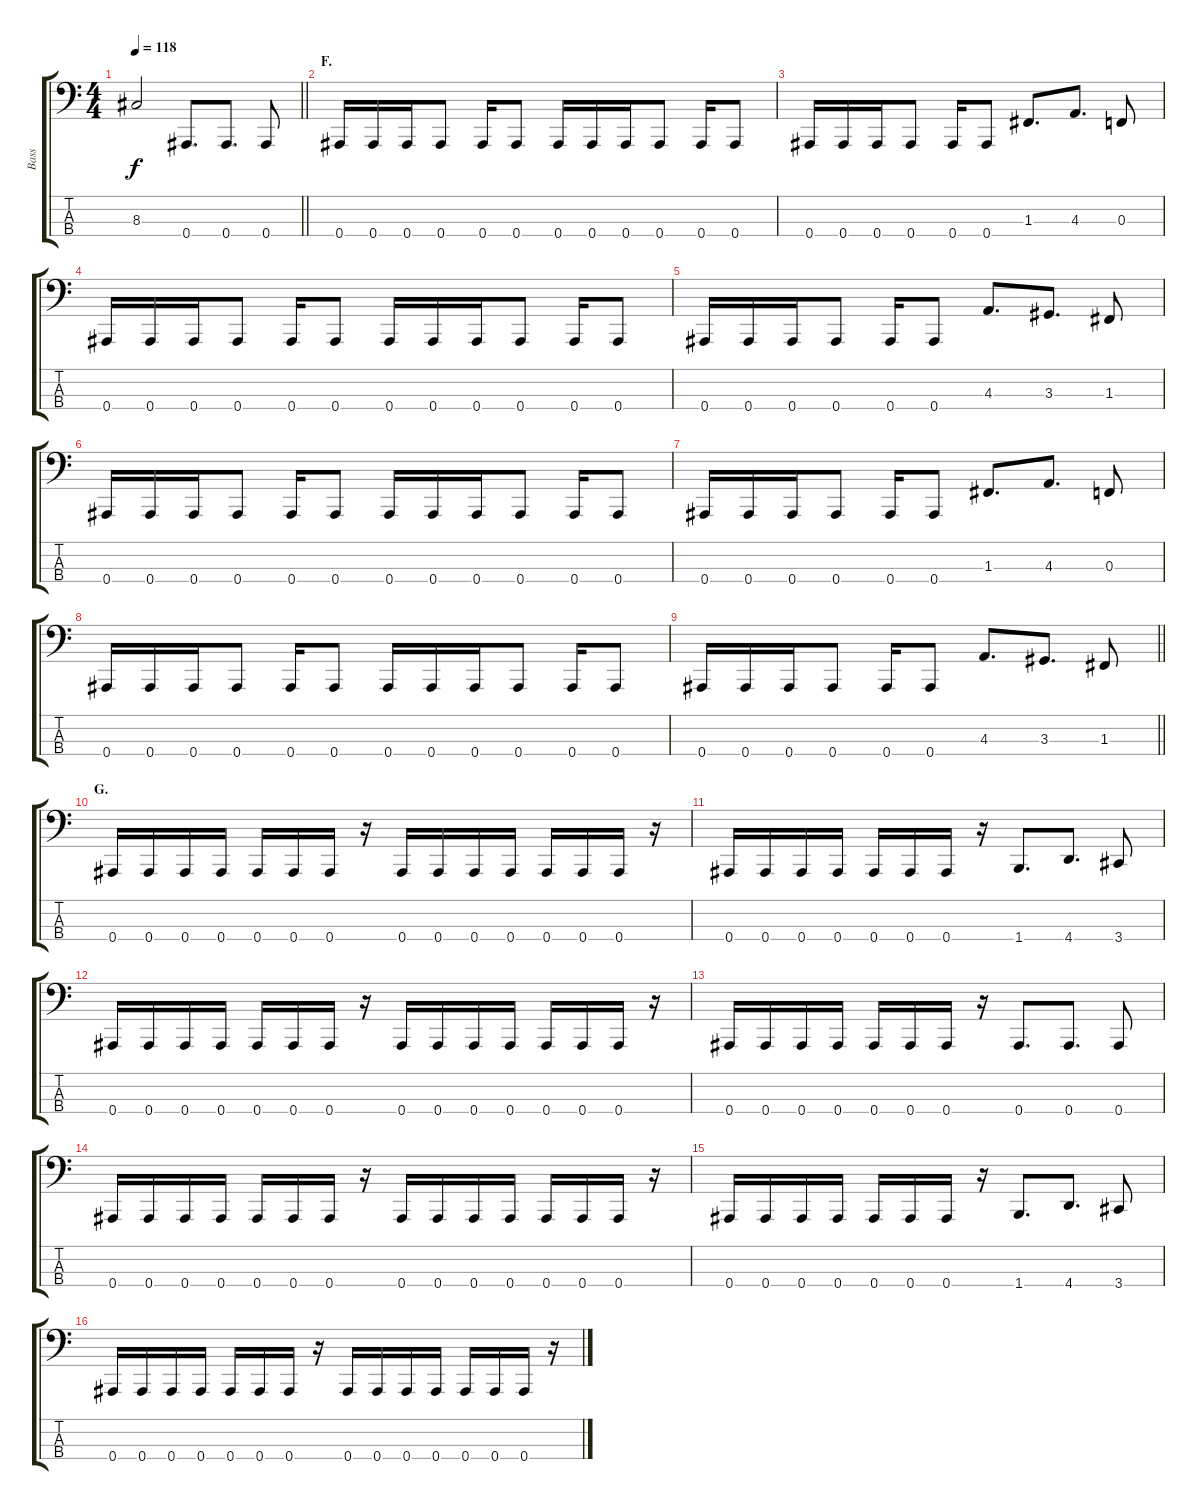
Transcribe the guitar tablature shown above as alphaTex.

\track ("Bass" "Bass") {instrument electricbasspick}
\staff {score tabs}
\tuning (Eb2 Bb1 F1 Bb0) {hide}
\ts (4 4)
\tempo 118
\clef f4
\barLineRight lightlight
\ks c
8.3{t}.2{dy f} 0.4.8{d} 0.4.8{d} 0.4.8 |
\section ("" "F.")
0.4.16 0.4.16 0.4.16 0.4.8 0.4.16 0.4.8 0.4.16 0.4.16 0.4.16 0.4.8 0.4.16 0.4.8 |
0.4.16 0.4.16 0.4.16 0.4.8 0.4.16 0.4.8 1.3.8{d} 4.3.8{d} 0.3.8 |
0.4.16 0.4.16 0.4.16 0.4.8 0.4.16 0.4.8 0.4.16 0.4.16 0.4.16 0.4.8 0.4.16 0.4.8 |
0.4.16 0.4.16 0.4.16 0.4.8 0.4.16 0.4.8 4.3.8{d} 3.3.8{d} 1.3.8 |
0.4.16 0.4.16 0.4.16 0.4.8 0.4.16 0.4.8 0.4.16 0.4.16 0.4.16 0.4.8 0.4.16 0.4.8 |
0.4.16 0.4.16 0.4.16 0.4.8 0.4.16 0.4.8 1.3.8{d} 4.3.8{d} 0.3.8 |
0.4.16 0.4.16 0.4.16 0.4.8 0.4.16 0.4.8 0.4.16 0.4.16 0.4.16 0.4.8 0.4.16 0.4.8 |
\barLineRight lightlight
0.4.16 0.4.16 0.4.16 0.4.8 0.4.16 0.4.8 4.3.8{d} 3.3.8{d} 1.3.8 |
\section ("" "G.")
0.4.16 0.4.16 0.4.16 0.4.16 0.4.16 0.4.16 0.4.16 r.16 0.4.16 0.4.16 0.4.16 0.4.16 0.4.16 0.4.16 0.4.16 r.16 |
0.4.16 0.4.16 0.4.16 0.4.16 0.4.16 0.4.16 0.4.16 r.16 1.4.8{d} 4.4.8{d} 3.4.8 |
0.4.16 0.4.16 0.4.16 0.4.16 0.4.16 0.4.16 0.4.16 r.16 0.4.16 0.4.16 0.4.16 0.4.16 0.4.16 0.4.16 0.4.16 r.16 |
0.4.16 0.4.16 0.4.16 0.4.16 0.4.16 0.4.16 0.4.16 r.16 0.4.8{d} 0.4.8{d} 0.4.8 |
0.4.16 0.4.16 0.4.16 0.4.16 0.4.16 0.4.16 0.4.16 r.16 0.4.16 0.4.16 0.4.16 0.4.16 0.4.16 0.4.16 0.4.16 r.16 |
0.4.16 0.4.16 0.4.16 0.4.16 0.4.16 0.4.16 0.4.16 r.16 1.4.8{d} 4.4.8{d} 3.4.8 |
0.4.16 0.4.16 0.4.16 0.4.16 0.4.16 0.4.16 0.4.16 r.16 0.4.16 0.4.16 0.4.16 0.4.16 0.4.16 0.4.16 0.4.16 r.16
